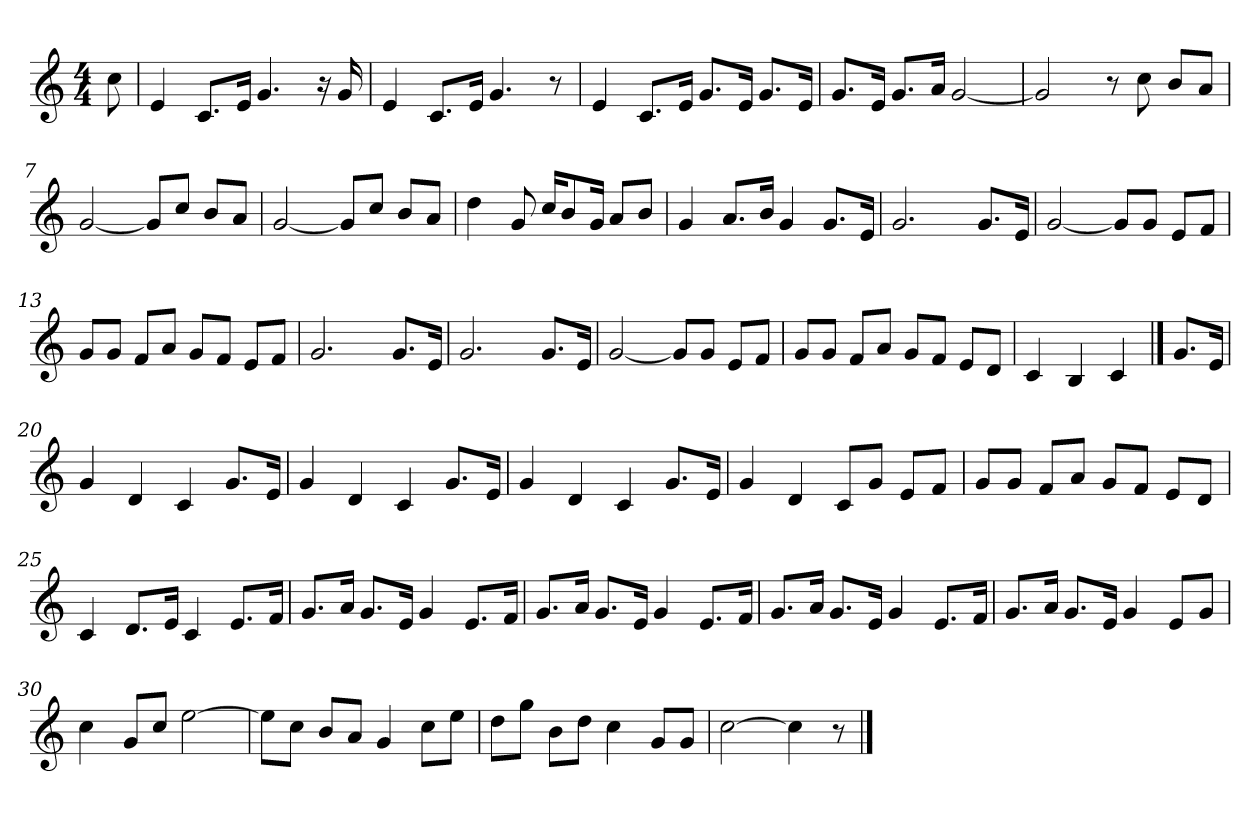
**kern
*part1
*staff1
*clefG2
*k[]
*C:
*M4/4
=1
8cc
=2
4e
8.c/L
16e/Jk
4.g
16r
16g
=3
4e
8.c/L
16e/Jk
4.g
8r
=4
4e
8.c/L
16e/Jk
8.g/L
16e/Jk
8.g/L
16e/Jk
=5
8.g/L
16e/Jk
8.g/L
16a/Jk
[2g
=6
2g]
8r
8cc
8b/L
8a/J
=7
[2g
8g/L]
8cc/J
8b/L
8a/J
=8
[2g
8g/L]
8cc/J
8b/L
8a/J
=9
4dd
8g
16cc/KL
8b/
16g/Jk
8a/L
8b/J
=10
4g
8.a/L
16b/Jk
4g
8.g/L
16e/Jk
=11
2.g
8.g/L
16e/Jk
=12
[2g
8g/L]
8g/J
8e/L
8f/J
=13
8g/L
8g/J
8f/L
8a/J
8g/L
8f/J
8e/L
8f/J
=14
2.g
8.g/L
16e/Jk
=15
2.g
8.g/L
16e/Jk
=16
[2g
8g/L]
8g/J
8e/L
8f/J
=17
8g/L
8g/J
8f/L
8a/J
8g/L
8f/J
8e/L
8d/J
=18
4c
4B
4c
==19
8.g/L
16e/Jk
=20
4g
4d
4c
8.g/L
16e/Jk
=21
4g
4d
4c
8.g/L
16e/Jk
=22
4g
4d
4c
8.g/L
16e/Jk
=23
4g
4d
8c/L
8g/J
8e/L
8f/J
=24
8g/L
8g/J
8f/L
8a/J
8g/L
8f/J
8e/L
8d/J
=25
4c
8.d/L
16e/Jk
4c
8.e/L
16f/Jk
=26
8.g/L
16a/Jk
8.g/L
16e/Jk
4g
8.e/L
16f/Jk
=27
8.g/L
16a/Jk
8.g/L
16e/Jk
4g
8.e/L
16f/Jk
=28
8.g/L
16a/Jk
8.g/L
16e/Jk
4g
8.e/L
16f/Jk
=29
8.g/L
16a/Jk
8.g/L
16e/Jk
4g
8e/L
8g/J
=30
4cc
8g/L
8cc/J
[2ee
=31
8ee\L]
8cc\J
8b/L
8a/J
4g
8cc\L
8ee\J
=32
8dd\L
8gg\J
8b\L
8dd\J
4cc
8g/L
8g/J
=33
[2cc
4cc]
8r
==
*-
